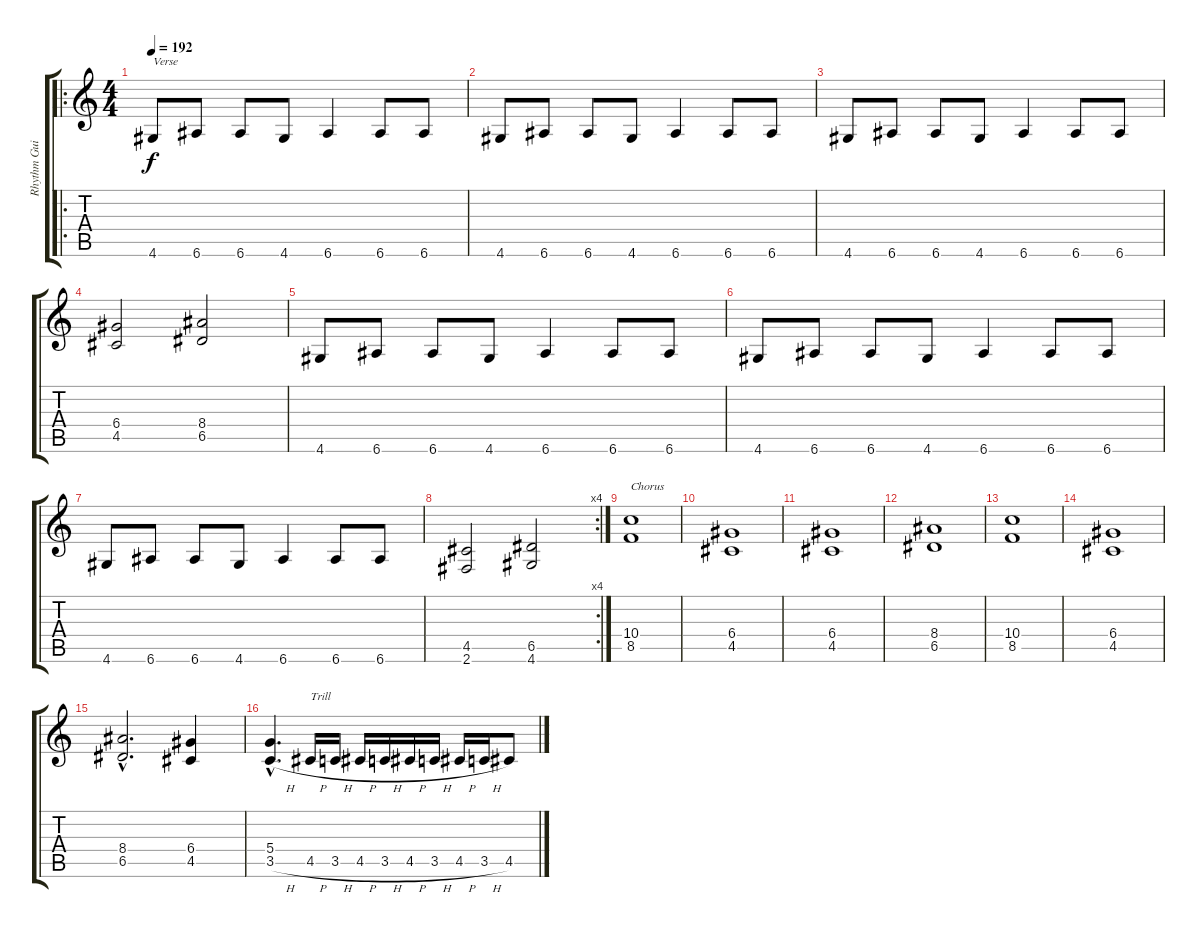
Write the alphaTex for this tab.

\track ("Rhythm Guitar" "Rhythm Gui") {instrument distortionguitar}
\staff {score tabs}
\tuning (E4 B3 G3 D3 A2 E2) {hide}
\ro
\ts (4 4)
\tempo 192
\clef g2
\ks c
4.6.8{txt "Verse" dy f instrument distortionguitar} 6.6.8 6.6.8 4.6.8 6.6.4 6.6.8 6.6.8 |
4.6.8 6.6.8 6.6.8 4.6.8 6.6.4 6.6.8 6.6.8 |
4.6.8 6.6.8 6.6.8 4.6.8 6.6.4 6.6.8 6.6.8 |
(6.4 4.5).2 (8.4 6.5).2 |
4.6.8 6.6.8 6.6.8 4.6.8 6.6.4 6.6.8 6.6.8 |
4.6.8 6.6.8 6.6.8 4.6.8 6.6.4 6.6.8 6.6.8 |
4.6.8 6.6.8 6.6.8 4.6.8 6.6.4 6.6.8 6.6.8 |
\rc 4
(4.5 2.6).2 (6.5 4.6).2 |
(10.4 8.5).1{txt "Chorus"} |
(6.4 4.5).1 |
(6.4 4.5).1 |
(8.4 6.5).1 |
(10.4 8.5).1 |
(6.4 4.5).1 |
(8.4{hac} 6.5{hac}).2{d} (6.4 4.5).4 |
(5.4 3.5{h hac}).4{d} 4.5{h}.16{txt "Trill"} 3.5{h}.16 4.5{h}.16 3.5{h}.16 4.5{h}.16 3.5{h}.16 4.5{h}.16 3.5{h}.16 4.5.8
